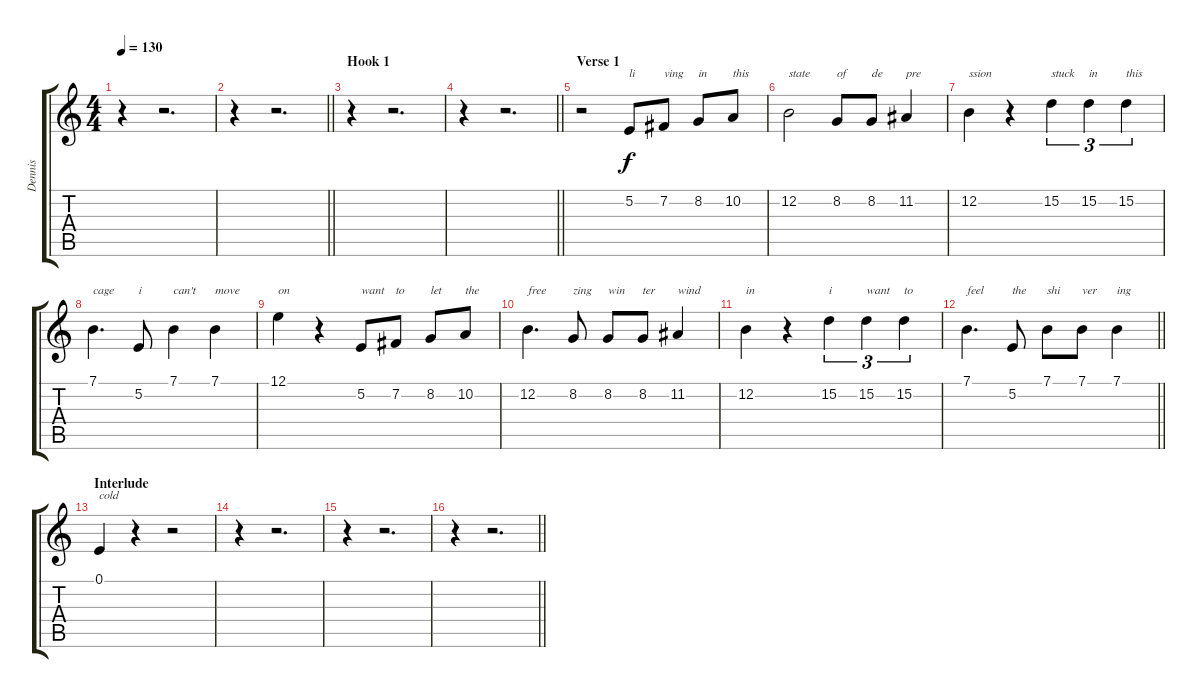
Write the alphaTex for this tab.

\track ("Dennis" "Dennis") {instrument tenorsax}
\staff {score tabs}
\tuning (E4 B3 G3 D3 A2 E2) {hide}
\ts (4 4)
\tempo 130
\clef g2
\ks c
r.4{dy f} r.2{d} |
\barLineRight lightlight
r.4 r.2{d} |
\section ("" "Hook 1")
r.4 r.2{d} |
\barLineRight lightlight
r.4 r.2{d} |
\section ("" "Verse 1")
r.2 5.2.8{txt "li"} 7.2.8{txt "ving"} 8.2.8{txt "in"} 10.2.8{txt "this"} |
12.2.2{txt "state"} 8.2.8{txt "of"} 8.2.8{txt "de"} 11.2.4{txt "pre"} |
12.2.4{txt "ssion"} r.4 15.2.4{tu (3 2) txt "stuck"} 15.2.4{tu (3 2) txt "in"} 15.2.4{tu (3 2) txt "this"} |
7.1.4{d txt "cage"} 5.2.8{txt "i"} 7.1.4{txt "can't"} 7.1.4{txt "move"} |
12.1.4{txt "on"} r.4 5.2.8{txt "want"} 7.2.8{txt "to"} 8.2.8{txt "let"} 10.2.8{txt "the"} |
12.2.4{d txt "free"} 8.2.8{txt "zing"} 8.2.8{txt "win"} 8.2.8{txt "ter"} 11.2.4{txt "wind"} |
12.2.4{txt "in"} r.4 15.2.4{tu (3 2) txt "i"} 15.2.4{tu (3 2) txt "want"} 15.2.4{tu (3 2) txt "to"} |
\barLineRight lightlight
7.1.4{d txt "feel"} 5.2.8{txt "the"} 7.1.8{txt "shi"} 7.1.8{txt "ver"} 7.1.4{txt "ing"} |
\section ("" "Interlude")
0.1.4{txt "cold"} r.4 r.2 |
r.4 r.2{d} |
r.4 r.2{d} |
\barLineRight lightlight
r.4 r.2{d}
